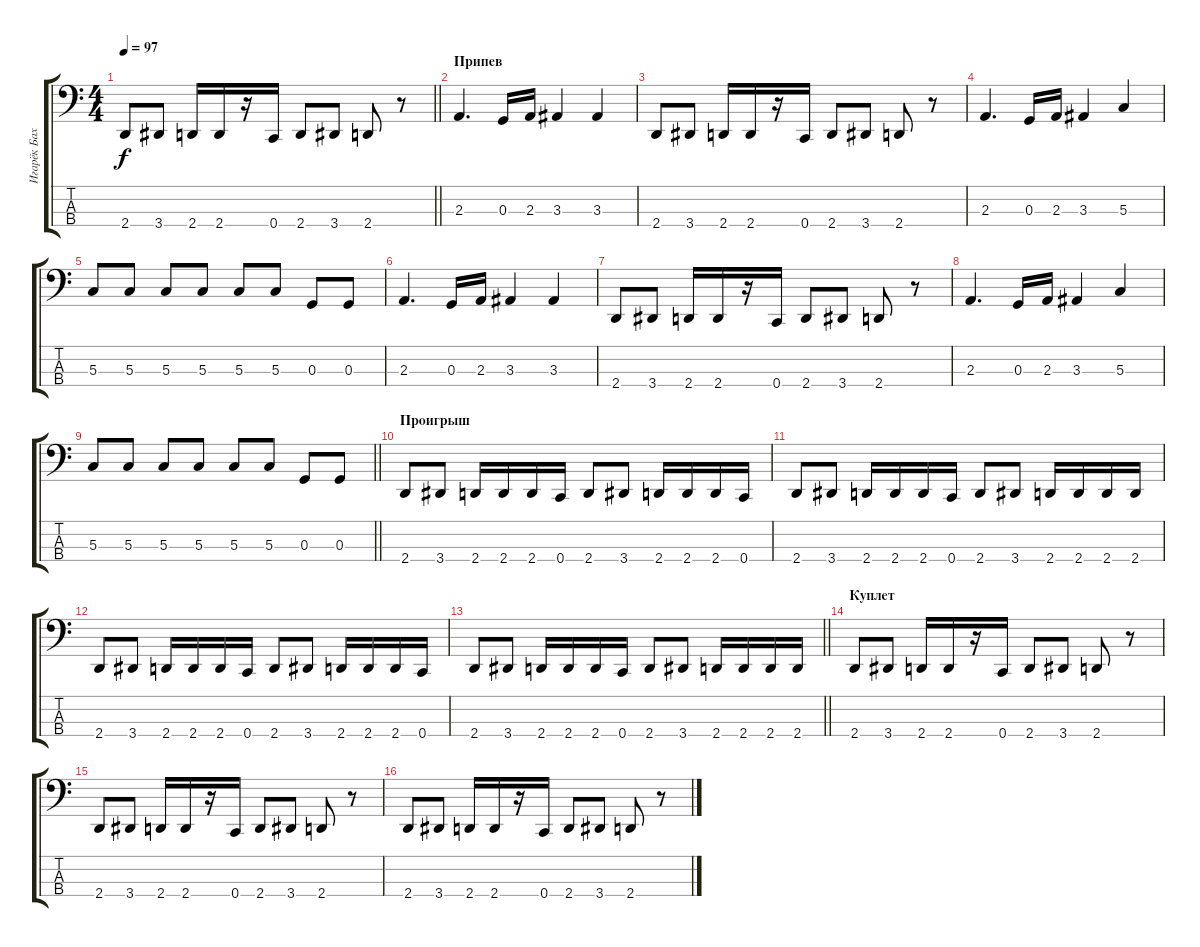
\track ("Игарёк Бах" "Игарёк Бах") {instrument electricbassfinger}
\staff {score tabs}
\tuning (F2 C2 G1 C1) {hide}
\ts (4 4)
\tempo 97
\clef f4
\barLineRight lightlight
\ks c
2.4.8{dy f} 3.4.8 2.4.16 2.4.16 r.16 0.4.16 2.4.8 3.4.8 2.4.8 r.8 |
\section ("" "Припев")
2.3.4{d} 0.3.16 2.3.16 3.3.4 3.3.4 |
2.4.8 3.4.8 2.4.16 2.4.16 r.16 0.4.16 2.4.8 3.4.8 2.4.8 r.8 |
2.3.4{d} 0.3.16 2.3.16 3.3.4 5.3.4 |
5.3.8 5.3.8 5.3.8 5.3.8 5.3.8 5.3.8 0.3.8 0.3.8 |
2.3.4{d} 0.3.16 2.3.16 3.3.4 3.3.4 |
2.4.8 3.4.8 2.4.16 2.4.16 r.16 0.4.16 2.4.8 3.4.8 2.4.8 r.8 |
2.3.4{d} 0.3.16 2.3.16 3.3.4 5.3.4 |
\barLineRight lightlight
5.3.8 5.3.8 5.3.8 5.3.8 5.3.8 5.3.8 0.3.8 0.3.8 |
\section ("" "Проигрыш")
2.4.8 3.4.8 2.4.16 2.4.16 2.4.16 0.4.16 2.4.8 3.4.8 2.4.16 2.4.16 2.4.16 0.4.16 |
2.4.8 3.4.8 2.4.16 2.4.16 2.4.16 0.4.16 2.4.8 3.4.8 2.4.16 2.4.16 2.4.16 2.4.16 |
2.4.8 3.4.8 2.4.16 2.4.16 2.4.16 0.4.16 2.4.8 3.4.8 2.4.16 2.4.16 2.4.16 0.4.16 |
\barLineRight lightlight
2.4.8 3.4.8 2.4.16 2.4.16 2.4.16 0.4.16 2.4.8 3.4.8 2.4.16 2.4.16 2.4.16 2.4.16 |
\section ("" "Куплет")
2.4.8 3.4.8 2.4.16 2.4.16 r.16 0.4.16 2.4.8 3.4.8 2.4.8 r.8 |
2.4.8 3.4.8 2.4.16 2.4.16 r.16 0.4.16 2.4.8 3.4.8 2.4.8 r.8 |
2.4.8 3.4.8 2.4.16 2.4.16 r.16 0.4.16 2.4.8 3.4.8 2.4.8 r.8
